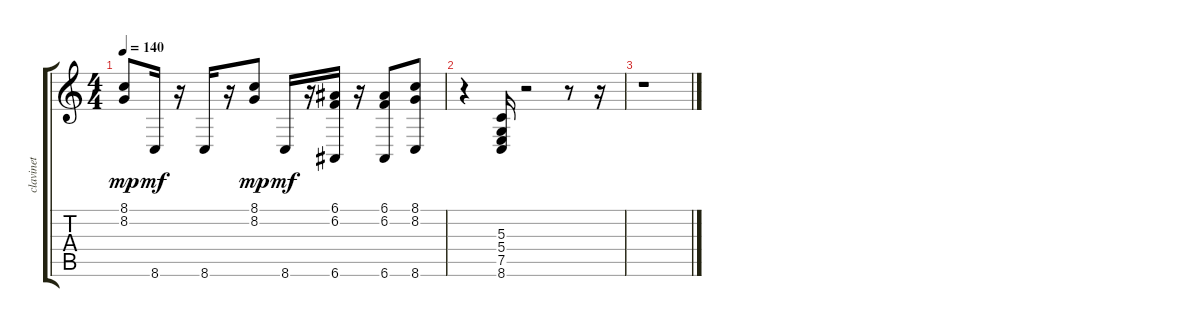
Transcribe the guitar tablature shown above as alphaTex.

\track ("clavinet" "clavinet") {instrument clavinet}
\staff {score tabs}
\tuning (E4 B3 G3 D3 A2 E2) {hide}
\ts (4 4)
\tempo 140
\clef g2
\ks c
(8.1 8.2).8{dy mp} 8.6.16{dy mf} r.16 8.6.16 r.16 (8.1 8.2).8{dy mp} 8.6.16{dy mf} r.16 (6.1 6.2 6.6).16 r.16 (6.1 6.2 6.6).8 (8.1 8.2 8.6).8 |
r.4 (5.3 5.4 7.5 8.6).16 r.2 r.8 r.16 |
r.1
